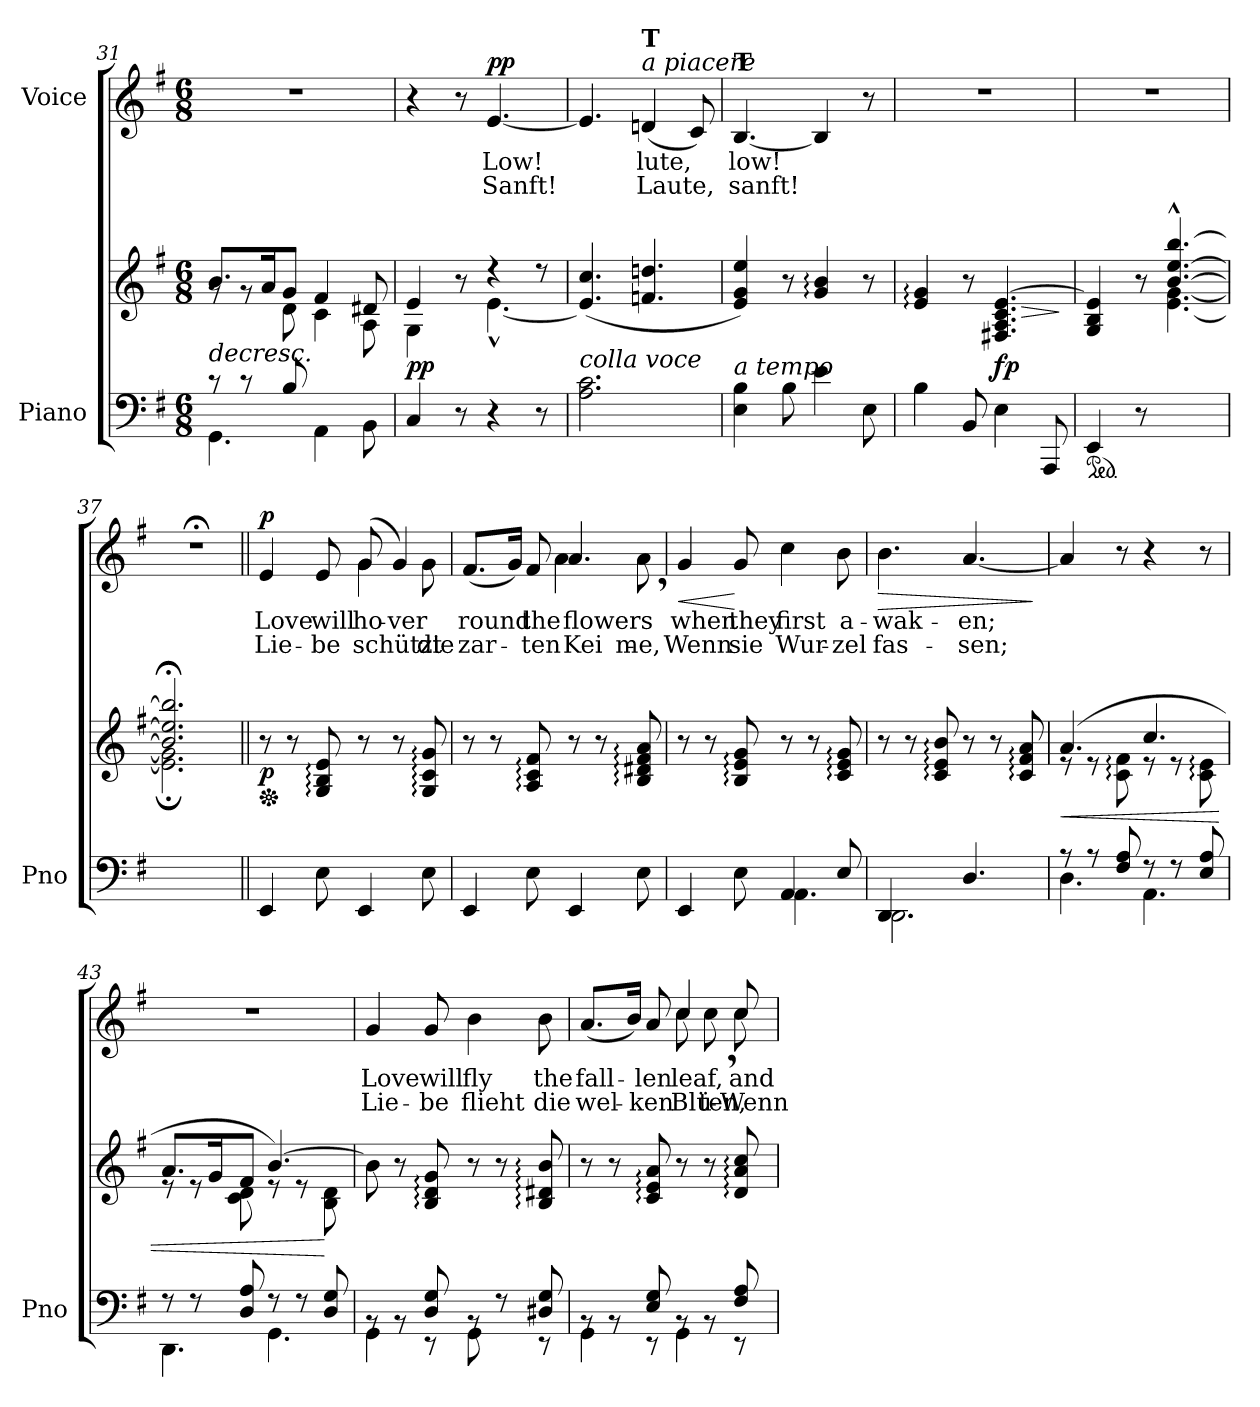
**kern	**kern	**dynam	**kern	**text	**text	**dynam
*part2	*part2	*part2	*part1	*part1	*part1	*part1
*staff3	*staff2	*staff2/3	*staff1	*staff1	*staff1	*staff1
*I"Piano	*	*	*I"Voice	*	*	*
*I'Pno	*	*	*	*	*	*
*clefF4	*clefG2	*	*clefG2	*	*	*
*k[f#]	*k[f#]	*	*k[f#]	*	*	*
*M6/8	*M6/8	*	*M6/8	*	*	*
=31	=31	=31	=31	=31	=31	=31
*^	*	*	*	*	*	*
!	!	!	!LO:HP:b	!	!	!	!
*	*	*^	*	*	*	*	*
8r	4.GG\	8.b/L	8rg	>	2.r	.	.	.
8r	.	.	8rg	.	.	.	.	.
.	.	16a/K	.	.	.	.	.	.
8B/	.	8g/J	8d\	.	.	.	.	.
4.ryy	4AA\	4f#/	(4c\	.	.	.	.	.
.	8BB\	8d#X/	8A\	.	.	.	.	.
=32	=32	=32	=32	=32	=32	=32	=32	=32
!	!	!	!	!LO:DY:b	!	!	!	!
*v	*v	*	*	*	*	*	*	*
4C/	4e/	4G\	pp	4r	.	.	.
8r	8r	8ryy	.	8r	.	.	.
!	!	!	!	!	!LO:LY:b	!LO:LY:b	!LO:DY:a
4r	4r	[4.e^^\	.	[4.e/	Low!	Sanft!	pp
8r	8r	.	.	.	.	.	.
*	*v	*v	*	*	*	*	*
=33	=33	=33	=33	=33	=33	=33
!LO:TX:a:i:t=colla voce	!	!	!	!	!	!
2.A\ 2.c\	(<4.e/] 4.cc/	.	4.e/]	.	.	.
!	!	!	!LO:TX:a:i:t=a piacere	!	!	!
!	!	!	!LO:TX:a:B:t=T	!	!	!
!	!	!	!	!LO:LY:b	!LO:LY:b	!
.	4.fn/ 4.ddn/	.	(<4dn/	lute,	Laute,	.
.	.	.	8c/)	.	.	.
!!LO:LB:g=z
=34	=34	=34	=34	=34	=34	=34
!	!	!	!LO:TX:a:B:t=T	!	!	!
!LO:TX:a:i:t=a tempo	!	!	!	!	!	!
!	!	!	!	!LO:LY:b	!LO:LY:b	!
4E\ 4B\	4e/ 4g/ 4ee/)	.	[4.B/	low!	sanft!	.
8B\	8r	.	.	.	.	.
4e\	4g/: 4b/:	.	4B/]	.	.	.
8E\	8r	.	8r	.	.	.
=35	=35	=35	=35	=35	=35	=35
4B\	4e/: 4g/:	.	2.r	.	.	.
8BB/	8r	.	.	.	.	.
!	!	!LO:HP:b	!	!	!	!
!	!	!LO:DY:n=1:b	!	!	!	!
4E\	4.F#X/ 4.A/ 4.c/ [4.e/	> fp	.	.	.	.
8AAA/	.	.	.	.	.	.
.	.	]	.	.	.	.
=36	=36	=36	=36	=36	=36	=36
*ped	*	*	*	*	*	*
*	*^	*	*	*	*	*
4EE/	4G/ 4B/ 4e/]	4.ryy	.	2.r	.	.	.
8r	8r	.	.	.	.	.	.
4.ryy	[4.b/^^ [4.ee/^^ [4.bb/^^	[4.e\ [4.g\	.	.	.	.	.
=37	=37	=37	=37	=37	=37	=37	=37
2.ryy	2.b/];< 2.ee/];< 2.bb/];<	2.e\]; 2.g\];	.	2.r;<	.	.	.
*	*v	*v	*	*	*	*	*
!!LO:PB:g=z
=38||	=38||	=38||	=38||	=38||	=38||	=38||
*	*Xped	*	*	*	*	*
*	*^	*	*	*	*	*
!	!	!	!	!LO:TX:a:Bi:t=Tempo I.	!	!	!
!	!	!	!	!LO:TX:a:B:t=T	!	!	!
!	!	!	!LO:DY:b	!	!LO:LY:b	!LO:LY:b	!LO:DY:a
*	*v	*v	*	*^	*	*	*
4EE/	8r	p	4e/	4.ryy	Love	Lie-	p
.	8r	.	.	.	.	.	.
!	!	!	!	!	!LO:LY:b	!LO:LY:b	!
8E\	8G/: 8B/: 8e/:	.	8e/	.	will	-be	.
!	!	!	!	!	!LO:LY:b	!LO:LY:b	!
4EE/	8r	.	(<8g/	4g\	ho-	schützt	.
!	!	!	!	!	!LO:LY:b	!	!
.	8r	.	4g/)	.	-ver	.	.
!	!	!	!	!	!	!LO:LY:b	!
8E\	8G/: 8c/: 8g/:	.	.	8g!\	.	die	.
=39	=39	=39	=39	=39	=39	=39	=39
!	!	!	!	!	!LO:LY:b	!LO:LY:b	!
4EE/	8r	.	(<8.f#/L	4.ryy	round	zar-	.
.	8r	.	.	.	.	.	.
.	.	.	16g/Jk)	.	.	.	.
!	!	!	!	!	!LO:LY:b	!LO:LY:b	!
8E\	8A/: 8c/: 8f#/:	.	8f#/	.	the	-ten	.
!	!	!	!LO:N:head=solid	!	!LO:LY:b	!LO:LY:b	!
4EE/	8r	.	4.a/	4a\	flowers	Kei-	.
.	8r	.	.	.	.	.	.
!	!	!	!	!	!	!LO:LY:b	!
8E\	8B/: 8d#X/: 8f#/: 8a/:	.	.	8a,!\	.	me,	.
=40	=40	=40	=40	=40	=40	=40	=40
*^	*	*	*	*	*	*	*
!	!	!	!	!	!	!LO:LY:b	!LO:LY:b	!LO:HP:b
*	*	*	*	*v	*v	*	*	*
4EE/	4.ryy	8r	.	4g/	when	-Wenn	<
.	.	8r	.	.	.	.	.
!	!	!	!	!	!LO:LY:b	!LO:LY:b	!
8E\	.	8B/: 8e/: 8g/:	.	8g/	they	sie	[
!	!	!	!	!	!LO:LY:b	!LO:LY:b	!
4AA/	4.AA\	8r	.	4cc\	first	Wur-	.
.	.	8r	.	.	.	.	.
!	!	!	!	!	!LO:LY:b	!LO:LY:b	!
8E/	.	8c/: 8e/: 8g/:	.	8b\	a-	-zel	.
!!LO:LB:g=z
=41	=41	=41	=41	=41	=41	=41	=41
!	!	!	!	!	!LO:LY:b	!LO:LY:b	!LO:HP:b
4.DD/	2.DD\	8r	.	4.b\	-wak-	fas-	>
.	.	8r	.	.	.	.	.
.	.	8c/: 8e/: 8b/:	.	.	.	.	.
!	!	!	!	!	!LO:LY:b	!LO:LY:b	!
4.D/	.	8r	.	[4.a/	-en;	-sen;	.
.	.	8r	.	.	.	.	.
.	.	8c/: 8f#/: 8a/:	.	.	.	.	.
*v	*v	*	*	*	*	*	*
.	.	.	.	.	.	]
=42	=42	=42	=42	=42	=42	=42
*^	*	*	*	*	*	*
!	!	!LO:TX:a:i:t=cantabile	!	!	!	!	!
!	!	!	!LO:HP:b	!	!	!	!
*	*	*^	*	*	*	*	*
8r	4.D\	(>4.a/	8re	<	4a/]	.	.	.
8r	.	.	8re	.	.	.	.	.
8F#/ 8A/	.	.	8c\: 8f#\:	.	8r	.	.	.
8r	4.AA\	4.cc/	8re	.	4r	.	.	.
8r	.	.	8re	]	.	.	.	.
8E/ 8A/	.	.	8c\: 8e\:	.	8r	.	.	.
=43	=43	=43	=43	=43	=43	=43	=43	=43
8r	4.DD\	8.a/L	8re	.	2.r	.	.	.
8r	.	.	8re	.	.	.	.	.
.	.	16g/K	.	.	.	.	.	.
8D/ 8A/	.	8f#/J	8c\ 8d\	.	.	.	.	.
8r	4.GG\	[4.b/)	8re	.	.	.	.	.
8r	.	.	8re	.	.	.	.	.
8D/ 8G/	.	.	8B\ 8d\	[	.	.	.	.
!!LO:LB:g=z
=44	=44	=44	=44	=44	=44	=44	=44	=44
!	!	!	!	!	!	!LO:LY:b	!LO:LY:b	!
*	*	*v	*v	*	*	*	*	*
8rBB	4GG\	8b\]	.	4g/	Love	Lie-	.
8rBB	.	8r	.	.	.	.	.
!	!	!	!	!	!LO:LY:b	!LO:LY:b	!
8D/ 8G/	8r	8B/: 8d/: 8g/:	.	8g/	will	-be	.
!	!	!	!	!	!LO:LY:b	!LO:LY:b	!
8rBB	8GG\	8r	.	4b\	fly	flieht	.
8rF	8rFyy	8r	.	.	.	.	.
!	!	!	!	!	!LO:LY:b	!LO:LY:b	!
8D#X/ 8G/	8r	8B/: 8d#X/: 8b/:	.	8b\	the	die	.
=45	=45	=45	=45	=45	=45	=45	=45
!	!	!	!	!	!LO:LY:b	!LO:LY:b	!
*	*	*	*	*^	*	*	*
8rBB	4GG\	8r	.	(<8.a/L	4.ryy	fall-	wel-	.
8rBB	.	8r	.	.	.	.	.	.
.	.	.	.	16b/Jk)	.	.	.	.
!	!	!	!	!	!	!LO:LY:b	!LO:LY:b	!
8E/ 8G/	8r	8c/: 8e/: 8a/:	.	8a/	.	-len	-ken	.
!	!	!	!	!	!	!LO:LY:b	!LO:LY:b	!
8rBB	4GG\	8r	.	4cc/	8cc\	leaf,	Blü-	.
!	!	!	!	!	!	!	!LO:LY:b	!
8rBB	.	8r	.	.	8cc,!\	.	ten,	.
!	!	!	!	!	!	!LO:LY:b	!LO:LY:b	!
8F#/ 8A/	8r	8d/: 8a/: 8cc/:	.	8cc/	8cc\	and	-Wenn	.
*v	*v	*	*	*v	*v	*	*	*
=	=	=	=	=	=	=
*-	*-	*-	*-	*-	*-	*-
